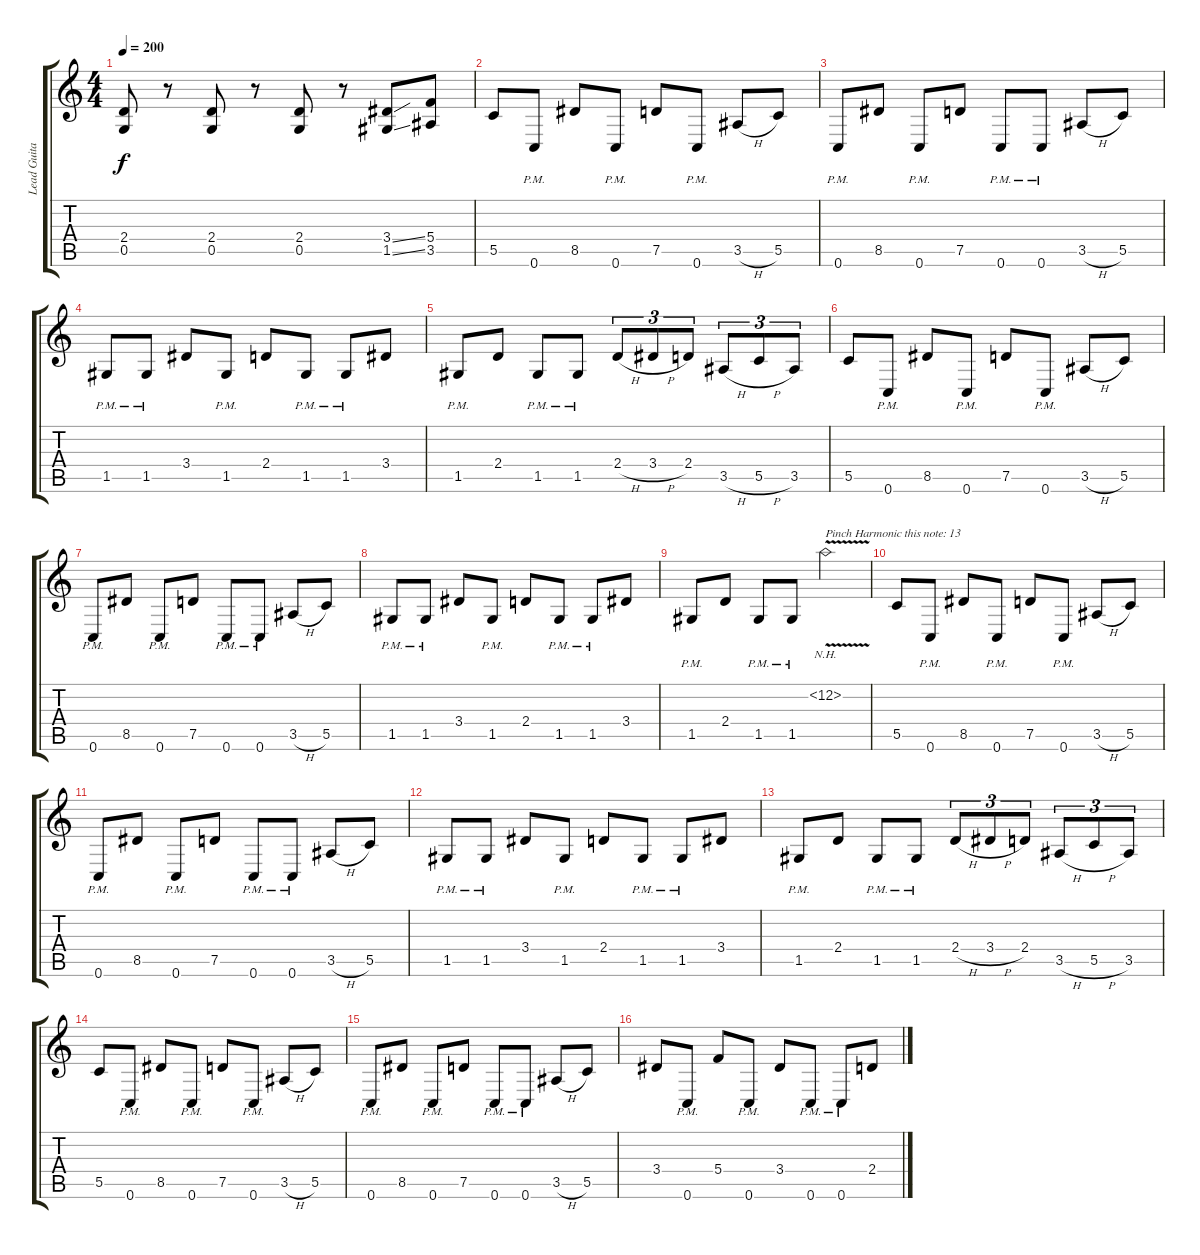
\track ("Lead Guitar" "Lead Guita") {instrument distortionguitar}
\staff {score tabs}
\tuning (D4 A3 F3 C3 G2 C2) {hide}
\ts (4 4)
\tempo 200
\clef g2
\ks c
(2.4 0.5).8{dy f} r.8 (2.4 0.5).8 r.8 (2.4 0.5).8 r.8 (3.4{ss} 1.5{ss}).8 (5.4 3.5).8 |
5.5.8 0.6{pm}.8 8.5.8 0.6{pm}.8 7.5.8 0.6{pm}.8 3.5{h}.8 5.5.8 |
0.6{pm}.8 8.5.8 0.6{pm}.8 7.5.8 0.6{pm}.8 0.6{pm}.8 3.5{h}.8 5.5.8 |
1.5{pm}.8 1.5{pm}.8 3.4.8 1.5{pm}.8 2.4.8 1.5{pm}.8 1.5{pm}.8 3.4.8 |
1.5{pm}.8 2.4.8 1.5{pm}.8 1.5{pm}.8 2.4{h}.8{tu (3 2)} 3.4{h}.8{tu (3 2)} 2.4.8{tu (3 2)} 3.5{h}.8{tu (3 2)} 5.5{h}.8{tu (3 2)} 3.5.8{tu (3 2)} |
5.5.8 0.6{pm}.8 8.5.8 0.6{pm}.8 7.5.8 0.6{pm}.8 3.5{h}.8 5.5.8 |
0.6{pm}.8 8.5.8 0.6{pm}.8 7.5.8 0.6{pm}.8 0.6{pm}.8 3.5{h}.8 5.5.8 |
1.5{pm}.8 1.5{pm}.8 3.4.8 1.5{pm}.8 2.4.8 1.5{pm}.8 1.5{pm}.8 3.4.8 |
1.5{pm}.8 2.4.8 1.5{pm}.8 1.5{pm}.8 13.2{nh v}.2{txt "Pinch Harmonic this note: 13"} |
5.5.8 0.6{pm}.8 8.5.8 0.6{pm}.8 7.5.8 0.6{pm}.8 3.5{h}.8 5.5.8 |
0.6{pm}.8 8.5.8 0.6{pm}.8 7.5.8 0.6{pm}.8 0.6{pm}.8 3.5{h}.8 5.5.8 |
1.5{pm}.8 1.5{pm}.8 3.4.8 1.5{pm}.8 2.4.8 1.5{pm}.8 1.5{pm}.8 3.4.8 |
1.5{pm}.8 2.4.8 1.5{pm}.8 1.5{pm}.8 2.4{h}.8{tu (3 2)} 3.4{h}.8{tu (3 2)} 2.4.8{tu (3 2)} 3.5{h}.8{tu (3 2)} 5.5{h}.8{tu (3 2)} 3.5.8{tu (3 2)} |
5.5.8 0.6{pm}.8 8.5.8 0.6{pm}.8 7.5.8 0.6{pm}.8 3.5{h}.8 5.5.8 |
0.6{pm}.8 8.5.8 0.6{pm}.8 7.5.8 0.6{pm}.8 0.6{pm}.8 3.5{h}.8 5.5.8 |
3.4.8 0.6{pm}.8 5.4.8 0.6{pm}.8 3.4.8 0.6{pm}.8 0.6{pm}.8 2.4.8
